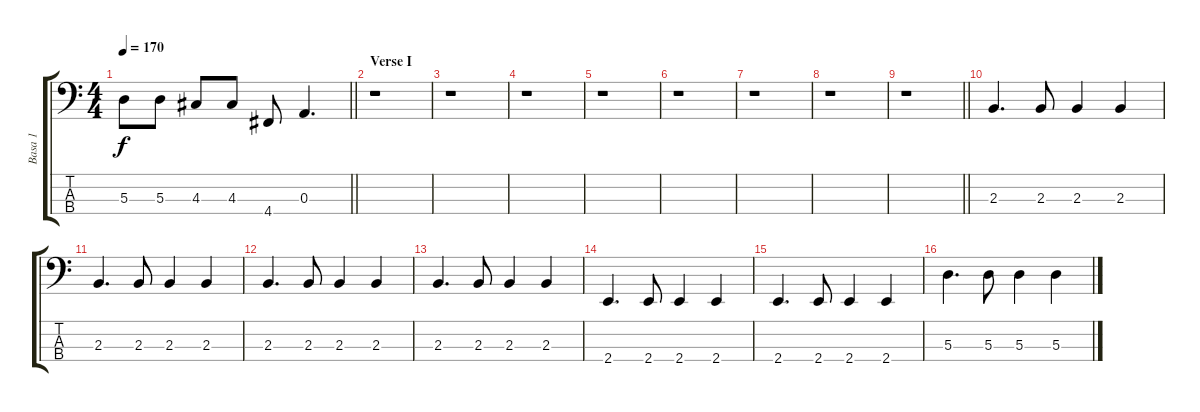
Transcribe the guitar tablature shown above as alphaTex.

\track ("Basa 1" "Basa 1") {instrument electricbassfinger}
\staff {score tabs}
\tuning (G2 D2 A1 D1) {hide}
\ts (4 4)
\tempo 170
\clef f4
\barLineRight lightlight
\ks c
5.3.8{dy f} 5.3.8 4.3.8 4.3.8 4.4.8 0.3.4{d} |
\section ("" "Verse I")
r.1 |
r.1 |
r.1 |
r.1 |
r.1 |
r.1 |
r.1 |
\barLineRight lightlight
r.1 |
\section ("" "")
2.3.4{d} 2.3.8 2.3.4 2.3.4 |
2.3.4{d} 2.3.8 2.3.4 2.3.4 |
2.3.4{d} 2.3.8 2.3.4 2.3.4 |
2.3.4{d} 2.3.8 2.3.4 2.3.4 |
2.4.4{d} 2.4.8 2.4.4 2.4.4 |
2.4.4{d} 2.4.8 2.4.4 2.4.4 |
5.3.4{d} 5.3.8 5.3.4 5.3.4
